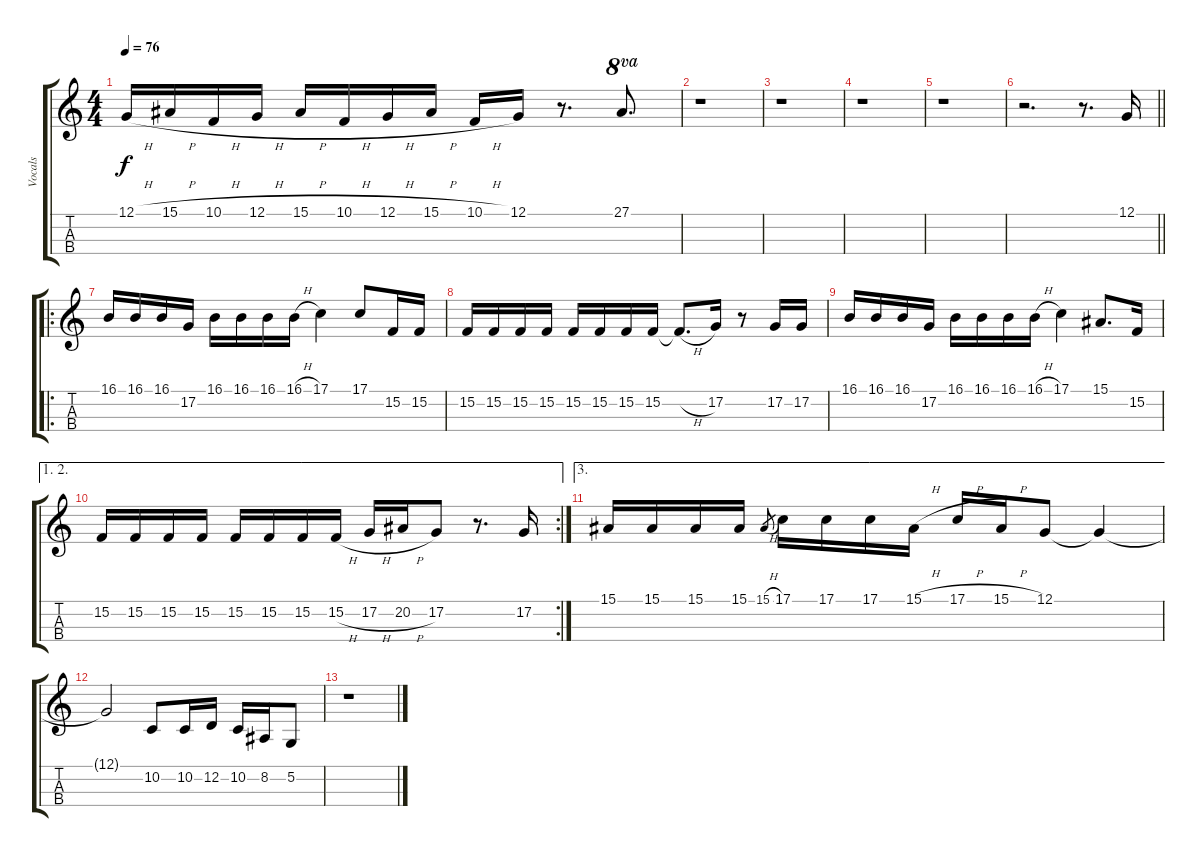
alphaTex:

\track ("Vocals" "Vocals") {instrument synthvoice}
\staff {score tabs}
\tuning (G3 D3 A2 E2) {hide}
\ts (4 4)
\tempo 76
\clef g2
\ks c
12.1{h}.16{dy f} 15.1{h}.16 10.1{h}.16 12.1{h}.16 15.1{h}.16 10.1{h}.16 12.1{h}.16 15.1{h}.16 10.1{h}.16 12.1.16 r.8{d} 27.1.8{d ot 8va} |
r.1 |
r.1 |
r.1 |
r.1 |
\barLineRight lightlight
r.2{d} r.8{d} 12.1.16 |
\ro
16.1.16 16.1.16 16.1.16 17.2.16 16.1.16 16.1.16 16.1.16 16.1{h}.16 17.1.4 17.1.8 15.2.16 15.2.16 |
15.2.16 15.2.16 15.2.16 15.2.16 15.2.16 15.2.16 15.2.16 15.2.16 15.2{h t}.8{d} 17.2.16 r.8 17.2.16 17.2.16 |
16.1.16 16.1.16 16.1.16 17.2.16 16.1.16 16.1.16 16.1.16 16.1{h}.16 17.1.4 15.1.8{d} 15.2.16 |
\ae (1 2)
\rc 2
15.2.16 15.2.16 15.2.16 15.2.16 15.2.16 15.2.16 15.2.16 15.2{h}.16 17.2{h}.16 20.2{h}.16 17.2.8 r.8{d} 17.2.16 |
\ae 3
15.1.16 15.1.16 15.1.16 15.1.16 15.1{h}.8{gr} 17.1.16 17.1.16 17.1.16 15.1{h}.16 17.1{h}.16 15.1{h}.16 12.1.8 12.1{t}.4 |
12.1{t}.2 10.2.8 10.2.16 12.2.16 10.2.16 8.2.16 5.2.8 |
r.1
